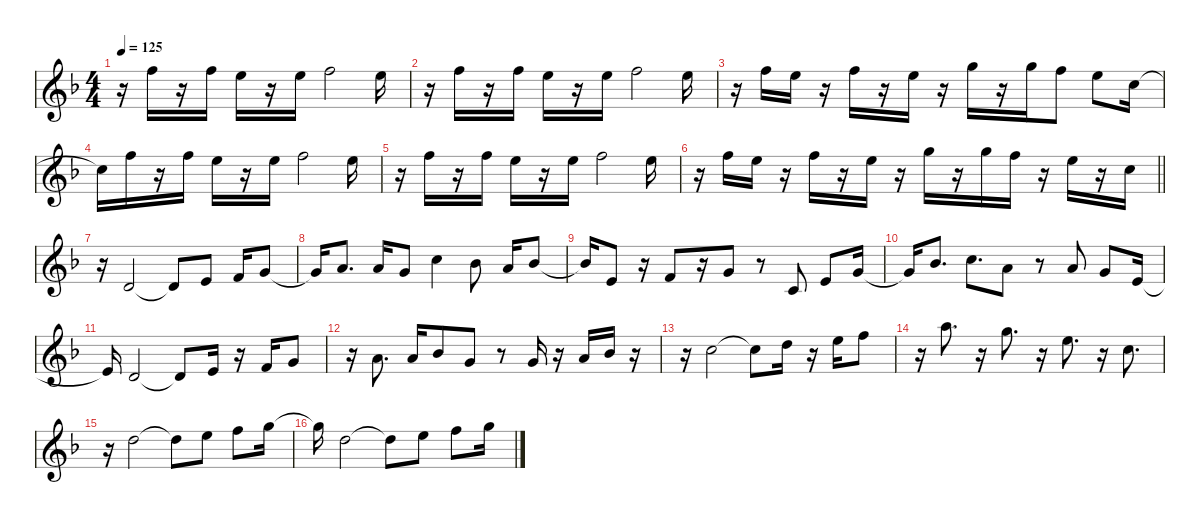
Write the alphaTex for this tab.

\defaultSystemsLayout 4
\hideDynamics
\bracketExtendMode nobrackets
\singleTrackTrackNamePolicy hidden
\multiTrackTrackNamePolicy hidden
\firstSystemTrackNameMode fullname
\firstSystemTrackNameOrientation horizontal
\otherSystemsTrackNameOrientation horizontal
\track ("Accompagnement" "tpt.") {instrument trumpet}
\staff {score}
\tuning (E4 B3 G3 D3 A2 E2)
\displaytranspose 2
\ts (4 4)
\beaming (8 2 2 2 2)
\tempo 125
\clef g2
\ks f
r.16{dy f instrument trumpet beam Down} 11.1{acc forcenatural}.16{beam Down} r.16{beam Down} 11.1{acc forcenatural}.16{beam Down} 10.1{acc forcenatural}.16{beam Down} r.16{beam Down} 10.1{acc forcenatural}.16{beam Down} 11.1{acc forcenatural}.2{beam Down} 10.1{acc forcenatural}.16{beam Down} |
r.16{beam Down} 11.1{acc forcenatural}.16{beam Down} r.16{beam Down} 11.1{acc forcenatural}.16{beam Down} 10.1{acc forcenatural}.16{beam Down} r.16{beam Down} 10.1{acc forcenatural}.16{beam Down} 11.1{acc forcenatural}.2{beam Down} 10.1{acc forcenatural}.16{beam Down} |
r.16{beam Down} 11.1{acc forcenatural}.16{beam Down} 10.1{acc forcenatural}.16{beam Down} r.16{beam Down} 11.1{acc forcenatural}.16{beam Down} r.16{beam Down} 10.1{acc forcenatural}.16{beam Down} r.16{beam Down} 13.1{acc forcenatural}.16{beam Down} r.16{beam Down} 13.1{acc forcenatural}.16{beam Down} 11.1{acc forcenatural}.8{beam Down} 10.1{acc forcenatural}.8{beam Down} 11.2{acc forcenatural}.16{beam Down} |
11.2{t acc forcenatural}.16{beam Down} 11.1{acc forcenatural}.16{beam Down} r.16{beam Down} 11.1{acc forcenatural}.16{beam Down} 10.1{acc forcenatural}.16{beam Down} r.16{beam Down} 10.1{acc forcenatural}.16{beam Down} 11.1{acc forcenatural}.2{beam Down} 10.1{acc forcenatural}.16{beam Down} |
r.16{beam Down} 11.1{acc forcenatural}.16{beam Down} r.16{beam Down} 11.1{acc forcenatural}.16{beam Down} 10.1{acc forcenatural}.16{beam Down} r.16{beam Down} 10.1{acc forcenatural}.16{beam Down} 11.1{acc forcenatural}.2{beam Down} 10.1{acc forcenatural}.16{beam Down} |
\barLineRight lightlight
r.16{beam Down} 11.1{acc forcenatural}.16{beam Down} 10.1{acc forcenatural}.16{beam Down} r.16{beam Down} 11.1{acc forcenatural}.16{beam Down} r.16{beam Down} 10.1{acc forcenatural}.16{beam Down} r.16{beam Down} 13.1{acc forcenatural}.16{beam Down} r.16{beam Down} 13.1{acc forcenatural}.16{beam Down} 11.1{acc forcenatural}.16{beam Down} r.16{beam Down} 10.1{acc forcenatural}.16{beam Down} r.16{beam Down} 11.2{acc forcenatural}.16{beam Down} |
r.16{beam Down} 10.4{acc forcenatural}.2{beam Up} 10.4{t acc forcenatural}.8{beam Up} 12.4{acc forcenatural}.8{beam Up} 13.4{acc forcenatural}.16{beam Up} 10.3{acc forcenatural}.8{beam Up} |
10.3{t acc forcenatural}.16{beam Up} 12.3{acc forcenatural}.8{d beam Up} 12.3{acc forcenatural}.16{beam Up} 10.3{acc forcenatural}.8{beam Up} 11.2{acc forcenatural}.4{beam Down} 9.2{acc b}.8{beam Down} 8.2{acc forcenatural}.16{beam Up} 9.2{acc b}.8{beam Up} |
9.2{t acc b}.16{beam Up} 7.3{acc forcenatural}.8{beam Up} r.16{beam Up} 8.3{acc forcenatural}.8{beam Up} r.16{beam Up} 6.2{acc forcenatural}.8{beam Up} r.8{beam Up} 8.4{acc forcenatural}.8{beam Up} 7.3{acc forcenatural}.8{beam Up} 6.2{acc forcenatural}.16{beam Up} |
6.2{t acc forcenatural}.16{beam Up} 4.1{acc b}.8{d beam Up} 6.1{acc forcenatural}.8{d beam Down} 3.1{acc forcenatural}.8{beam Down} r.8{beam Up} 3.1{acc forcenatural}.8{beam Up} 1.1{acc forcenatural}.8{beam Up} 3.2{acc forcenatural}.16{beam Up} |
3.2{t acc forcenatural}.16{beam Up} 1.2{acc forcenatural}.2{beam Up} 1.2{t acc forcenatural}.8{beam Up} 3.2{acc forcenatural}.16{beam Up} r.16{beam Up} 4.2{acc forcenatural}.16{beam Up} 1.1{acc forcenatural}.8{beam Up} |
r.16{beam Down} 3.1{acc forcenatural}.8{d beam Up} 3.1{acc forcenatural}.16{beam Up} 4.1{acc b}.8{beam Up} 1.1{acc forcenatural}.8{beam Up} r.8{beam Up} 1.1{acc forcenatural}.16{beam Up} r.16{beam Up} 3.1{acc forcenatural}.16{beam Up} 4.1{acc b}.16{beam Up} r.16{beam Up} |
r.16{beam Down} 6.1{acc forcenatural}.2{beam Down} 6.1{t acc forcenatural}.8{beam Down} 8.1{acc forcenatural}.16{beam Down} r.16{beam Down} 10.1{acc forcenatural}.16{beam Down} 11.1{acc forcenatural}.8{beam Down} |
r.16{beam Down} 15.1{acc forcenatural}.8{d beam Down} r.16{beam Down} 13.1{acc forcenatural}.8{d beam Down} r.16{beam Down} 15.2{acc forcenatural}.8{d beam Down} r.16{beam Down} 15.3{acc forcenatural}.8{d beam Down} |
r.16{beam Down} 13.2{acc forcenatural}.2{beam Down} 13.2{t acc forcenatural}.8{beam Down} 15.2{acc forcenatural}.8{beam Down} 16.2{acc forcenatural}.8{beam Down} 13.1{acc forcenatural}.16{beam Down} |
13.1{t acc forcenatural}.16{beam Down} 13.2{acc forcenatural}.2{beam Down} 13.2{t acc forcenatural}.8{beam Down} 10.1{acc forcenatural}.8{beam Down} 11.1{acc forcenatural}.8{beam Down} 13.1{acc forcenatural}.16{beam Down}
